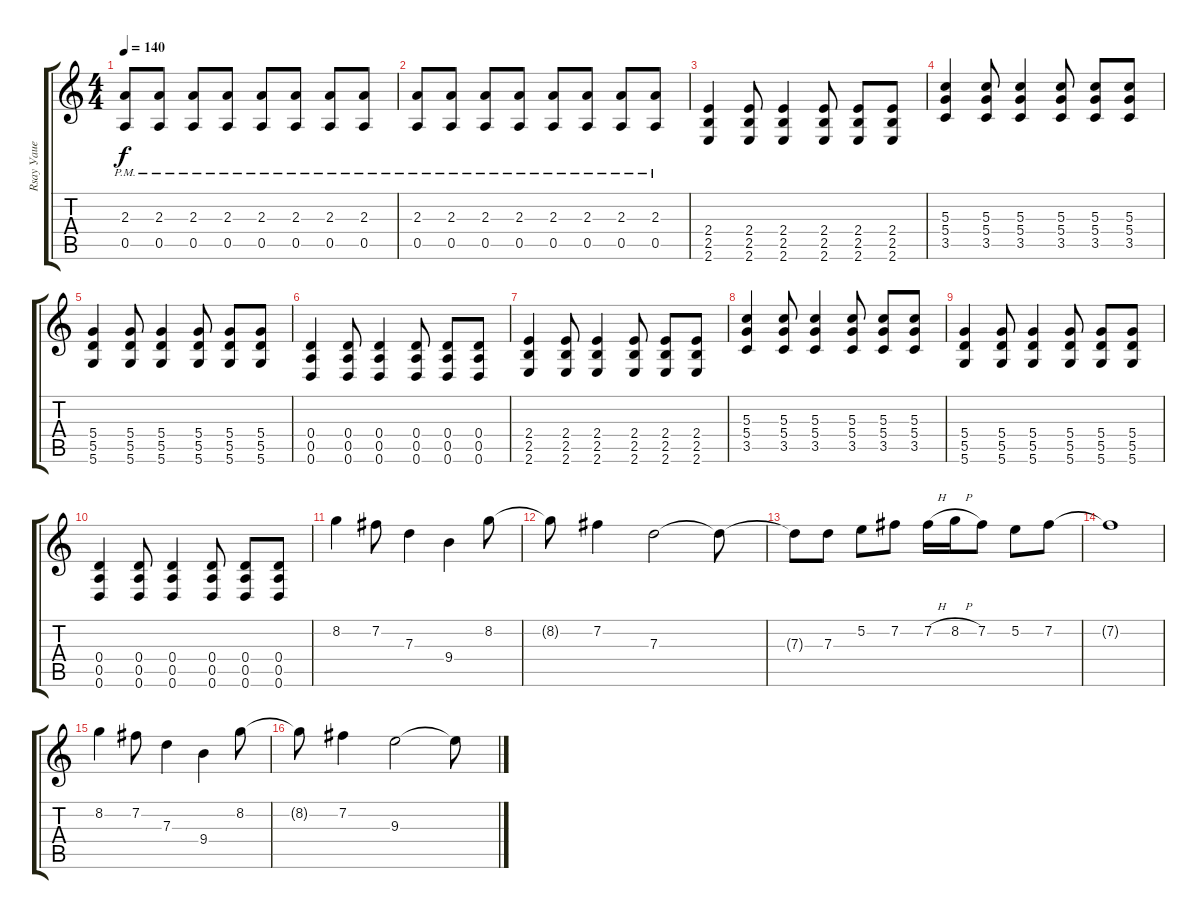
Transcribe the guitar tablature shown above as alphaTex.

\track ("Rsay Уаие" "Rsay Уаие") {instrument distortionguitar}
\staff {score tabs}
\tuning (E4 B3 G3 D3 A2 D2) {hide}
\ts (4 4)
\tempo 140
\clef g2
\ks c
(2.3{pm} 0.5{pm}).8{dy f} (2.3{pm} 0.5{pm}).8 (2.3{pm} 0.5{pm}).8 (2.3{pm} 0.5{pm}).8 (2.3{pm} 0.5{pm}).8 (2.3{pm} 0.5{pm}).8 (2.3{pm} 0.5{pm}).8 (2.3{pm} 0.5{pm}).8 |
(2.3{pm} 0.5{pm}).8 (2.3{pm} 0.5{pm}).8 (2.3{pm} 0.5{pm}).8 (2.3{pm} 0.5{pm}).8 (2.3{pm} 0.5{pm}).8 (2.3{pm} 0.5{pm}).8 (2.3{pm} 0.5{pm}).8 (2.3{pm} 0.5{pm}).8 |
(2.4 2.5 2.6).4 (2.4 2.5 2.6).8 (2.4 2.5 2.6).4 (2.4 2.5 2.6).8 (2.4 2.5 2.6).8 (2.4 2.5 2.6).8 |
(5.3 5.4 3.5).4 (5.3 5.4 3.5).8 (5.3 5.4 3.5).4 (5.3 5.4 3.5).8 (5.3 5.4 3.5).8 (5.3 5.4 3.5).8 |
(5.4 5.5 5.6).4 (5.4 5.5 5.6).8 (5.4 5.5 5.6).4 (5.4 5.5 5.6).8 (5.4 5.5 5.6).8 (5.4 5.5 5.6).8 |
(0.4 0.5 0.6).4 (0.4 0.5 0.6).8 (0.4 0.5 0.6).4 (0.4 0.5 0.6).8 (0.4 0.5 0.6).8 (0.4 0.5 0.6).8 |
(2.4 2.5 2.6).4 (2.4 2.5 2.6).8 (2.4 2.5 2.6).4 (2.4 2.5 2.6).8 (2.4 2.5 2.6).8 (2.4 2.5 2.6).8 |
(5.3 5.4 3.5).4 (5.3 5.4 3.5).8 (5.3 5.4 3.5).4 (5.3 5.4 3.5).8 (5.3 5.4 3.5).8 (5.3 5.4 3.5).8 |
(5.4 5.5 5.6).4 (5.4 5.5 5.6).8 (5.4 5.5 5.6).4 (5.4 5.5 5.6).8 (5.4 5.5 5.6).8 (5.4 5.5 5.6).8 |
(0.4 0.5 0.6).4 (0.4 0.5 0.6).8 (0.4 0.5 0.6).4 (0.4 0.5 0.6).8 (0.4 0.5 0.6).8 (0.4 0.5 0.6).8 |
8.2.4 7.2.8 7.3.4 9.4.4 8.2.8 |
8.2{t}.8 7.2.4 7.3.2 7.3{t}.8 |
7.3{t}.8 7.3.8 5.2.8 7.2.8 7.2{h}.16 8.2{h}.16 7.2.8 5.2.8 7.2.8 |
7.2{t}.1 |
8.2.4 7.2.8 7.3.4 9.4.4 8.2.8 |
8.2{t}.8 7.2.4 9.3.2 9.3{t}.8
